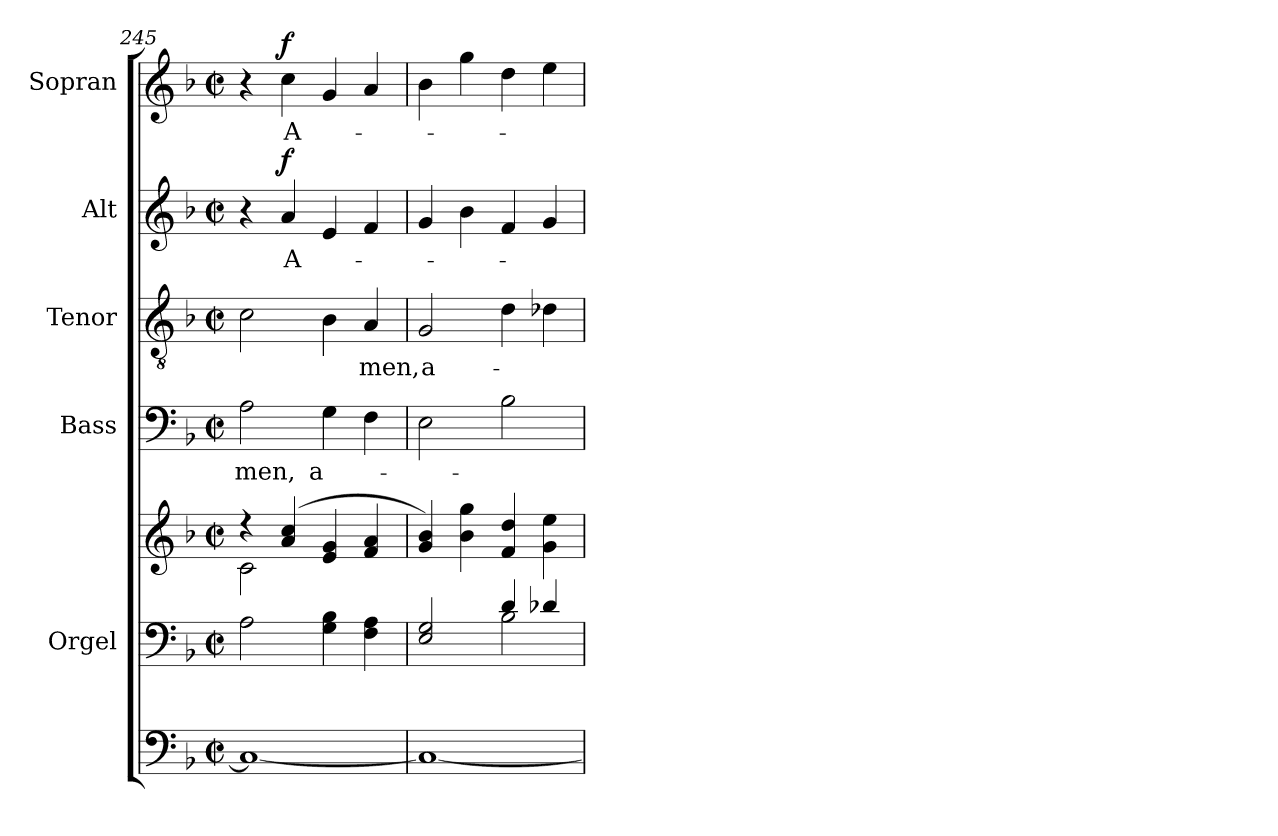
**kern	**kern	**kern	**kern	**text	**kern	**text	**kern	**text	**dynam	**kern	**text	**dynam
*part6	*part5	*part5	*part4	*part4	*part3	*part3	*part2	*part2	*part2	*part1	*part1	*part1
*staff7	*staff6	*staff5	*staff4	*staff4	*staff3	*staff3	*staff2	*staff2	*staff2	*staff1	*staff1	*staff1
*	*I"Orgel	*	*I"Bass	*	*I"Tenor	*	*I"Alt	*	*	*I"Sopran	*	*
*	*I'Org.	*	*I'B	*	*I'T	*	*I'A	*	*	*I'S	*	*
*clefF4	*clefF4	*clefG2	*clefF4	*	*clefGv2	*	*clefG2	*	*	*clefG2	*	*
*ITrd7c12	*	*	*	*	*	*	*	*	*	*	*	*
*k[b-]	*k[b-]	*k[b-]	*k[b-]	*	*k[b-]	*	*k[b-]	*	*	*k[b-]	*	*
*F:	*F:	*F:	*F:	*	*F:	*	*F:	*	*	*F:	*	*
*M2/2	*M2/2	*M2/2	*M2/2	*	*M2/2	*	*M2/2	*	*	*M2/2	*	*
*met(c|)	*met(c|)	*met(c|)	*met(c|)	*	*met(c|)	*	*met(c|)	*	*	*met(c|)	*	*
=245	=245	=245	=245	=245	=245	=245	=245	=245	=245	=245	=245	=245
*	*	*^	*	*	*	*	*	*	*	*	*	*
!	!	!	!	!	!LO:LY:b	!	!	!	!	!	!	!	!
1CC_	2A\	4r	2c\	2A\	-men,	2c\	.	4r	.	.	4r	.	.
!	!	!	!	!	!	!	!	!	!LO:LY:b	!LO:DY:a	!	!LO:LY:b	!LO:DY:a
.	.	(4a/ 4cc/	.	.	.	.	.	4a/	A-	f	4cc\	A-	f
!	!	!	!	!	!LO:LY:b	!	!	!	!	!	!	!	!
.	4G\ 4B-\	4e/ 4g/	2ryy	4G\	a-	4B-\	.	4e/	.	.	4g/	.	.
!	!	!	!	!	!	!	!LO:LY:b	!	!	!	!	!	!
.	4F\ 4A\	4f/ 4a/	.	4F\	.	4A/	-men,	4f/	.	.	4a/	.	.
*	*	*v	*v	*	*	*	*	*	*	*	*	*	*
!!LO:LB:g=z
=246	=246	=246	=246	=246	=246	=246	=246	=246	=246	=246	=246	=246
*	*^	*	*	*	*	*	*	*	*	*	*	*
!	!	!	!	!	!	!	!LO:LY:b	!	!	!	!	!	!
1CC_	2E/ 2G/	2ryy	4g/ 4b-/)	2E\	.	2G/	a-	4g/	.	.	4b-\	.	.
.	.	.	4b-\ 4gg\	.	.	.	.	4b-\	.	.	4gg\	.	.
.	4d/	2B-\	4f/ 4dd/	2B-\	.	4d\	.	4f/	.	.	4dd\	.	.
.	4d-X/	.	4g\ 4ee\	.	.	4d-X\	.	4g/	.	.	4ee\	.	.
*	*v	*v	*	*	*	*	*	*	*	*	*	*	*
=	=	=	=	=	=	=	=	=	=	=	=	=
*-	*-	*-	*-	*-	*-	*-	*-	*-	*-	*-	*-	*-
